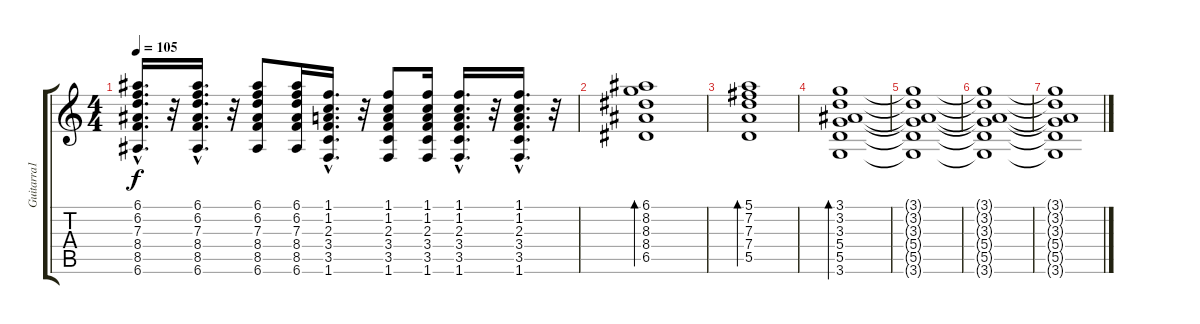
\track ("Guitarra1" "Guitarra1") {instrument overdrivenguitar}
\staff {score tabs}
\tuning (E4 B3 G3 D3 A2 E2) {hide}
\ts (4 4)
\tempo 105
\clef g2
\ks c
(6.1{hac} 6.2{hac} 7.3{hac} 8.4{hac} 8.5{hac} 6.6{hac}).16{d dy f} r.32 (6.1{hac} 6.2{hac} 7.3{hac} 8.4{hac} 8.5{hac} 6.6{hac}).16{d} r.32 (6.1 6.2 7.3 8.4 8.5 6.6).8 (6.1 6.2 7.3 8.4 8.5 6.6).16 (1.1{hac} 1.2{hac} 2.3{hac} 3.4{hac} 3.5{hac} 1.6{hac}).16{d} r.32 (1.1 1.2 2.3 3.4 3.5 1.6).8 (1.1 1.2 2.3 3.4 3.5 1.6).16 (1.1{hac} 1.2{hac} 2.3{hac} 3.4{hac} 3.5{hac} 1.6{hac}).16{d} r.32 (1.1{hac} 1.2{hac} 2.3{hac} 3.4{hac} 3.5{hac} 1.6{hac}).16{d} r.32 |
(6.1 8.2 8.3 8.4 6.5).1{bd 60} |
(5.1 7.2 7.3 7.4 5.5).1{bd 60} |
(3.1 3.2 3.3 5.4 5.5 3.6).1{bd 120} |
(3.1{t} 3.2{t} 3.3{t} 5.4{t} 5.5{t} 3.6{t}).1 |
(3.1{t} 3.2{t} 3.3{t} 5.4{t} 5.5{t} 3.6{t}).1 |
(3.1{t} 3.2{t} 3.3{t} 5.4{t} 5.5{t} 3.6{t}).1
